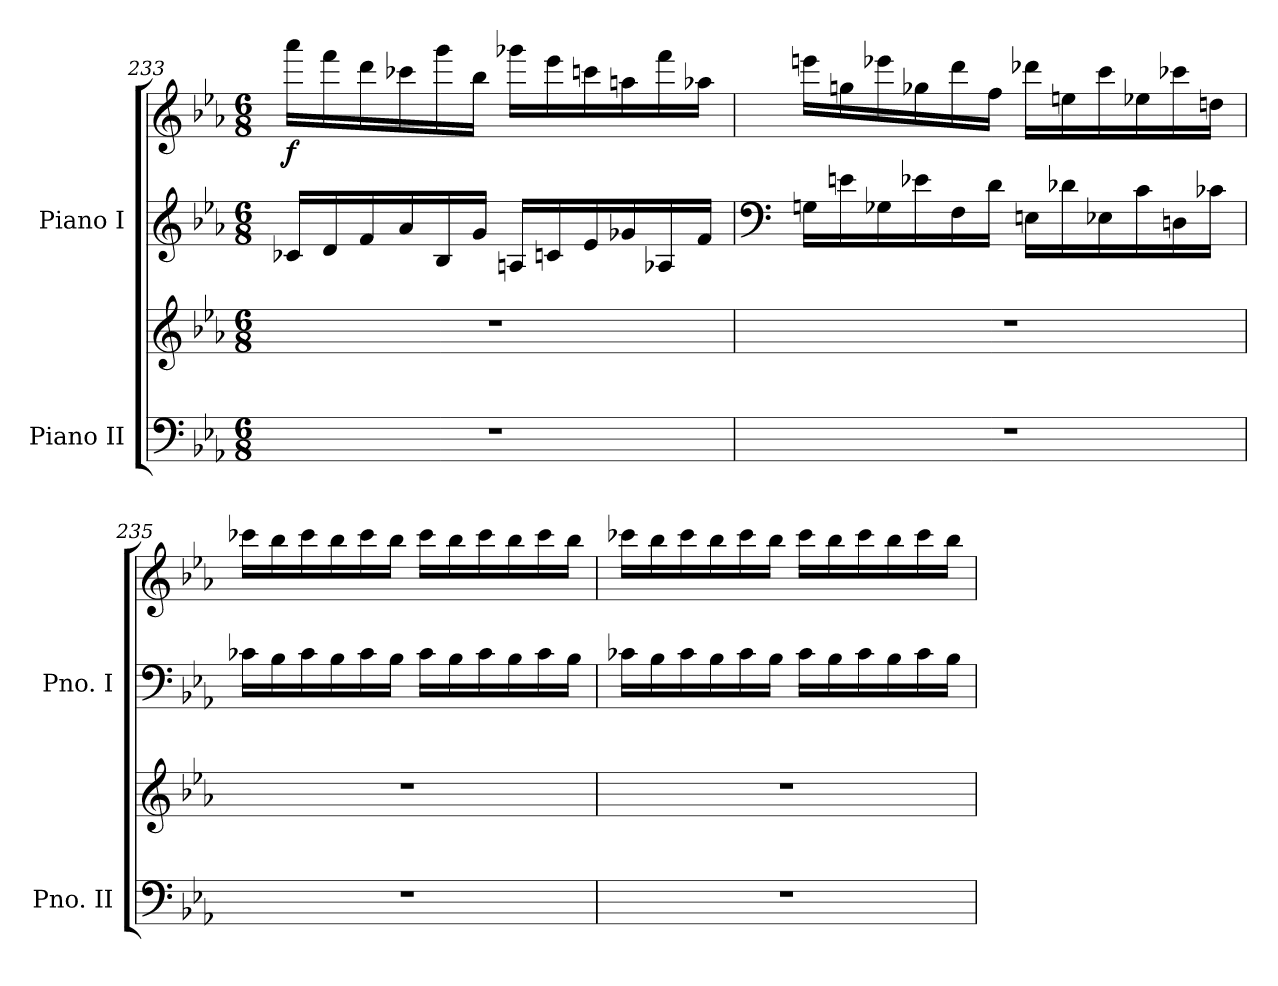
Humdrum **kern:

**kern	**kern	**kern	**kern	**dynam
*part2	*part2	*part1	*part1	*part1
*staff4	*staff3	*staff2	*staff1	*staff1/2
*I"Piano II	*	*I"Piano I	*	*
*I'Pno. II	*	*I'Pno. I	*	*
*clefF4	*clefG2	*clefG2	*clefG2	*
*k[b-e-a-]	*k[b-e-a-]	*k[b-e-a-]	*k[b-e-a-]	*
*M6/8	*M6/8	*M6/8	*M6/8	*
=233	=233	=233	=233	=233
!	!	!	!	!LO:DY:b
2.r	2.r	16c-X/LL	16aaa-\LL	f
.	.	16d/	16fff\	.
.	.	16f/	16ddd\	.
.	.	16a-/	16ccc-X\	.
.	.	16B-/	16ggg\	.
.	.	16g/JJ	16bb-\JJ	.
.	.	16An/LL	16ggg-X\LL	.
.	.	16cn/	16eee-\	.
.	.	16e-/	16cccn\	.
.	.	16g-X/	16aan\	.
.	.	16A-X/	16fff\	.
.	.	16f/JJ	16aa-X\JJ	.
=234	=234	=234	=234	=234
*	*	*clefF4	*	*
2.r	2.r	16Gn\LL	16eeen\LL	.
.	.	16en\	16ggn\	.
.	.	16G-X\	16eee-X\	.
.	.	16e-X\	16gg-X\	.
.	.	16F\	16ddd\	.
.	.	16d\JJ	16ff\JJ	.
.	.	16En\LL	16ddd-X\LL	.
.	.	16d-X\	16een\	.
.	.	16E-X\	16ccc\	.
.	.	16c\	16ee-X\	.
.	.	16Dn\	16ccc-X\	.
.	.	16c-X\JJ	16ddn\JJ	.
=235	=235	=235	=235	=235
2.r	2.r	16c-X\LL	16ccc-X\LL	.
.	.	16B-\	16bb-\	.
.	.	16c-\	16ccc-\	.
.	.	16B-\	16bb-\	.
.	.	16c-\	16ccc-\	.
.	.	16B-\JJ	16bb-\JJ	.
.	.	16c-\LL	16ccc-\LL	.
.	.	16B-\	16bb-\	.
.	.	16c-\	16ccc-\	.
.	.	16B-\	16bb-\	.
.	.	16c-\	16ccc-\	.
.	.	16B-\JJ	16bb-\JJ	.
!!LO:PB:g=z
=236	=236	=236	=236	=236
2.r	2.r	16c-X\LL	16ccc-X\LL	.
.	.	16B-\	16bb-\	.
.	.	16c-\	16ccc-\	.
.	.	16B-\	16bb-\	.
.	.	16c-\	16ccc-\	.
.	.	16B-\JJ	16bb-\JJ	.
.	.	16c-\LL	16ccc-\LL	.
.	.	16B-\	16bb-\	.
.	.	16c-\	16ccc-\	.
.	.	16B-\	16bb-\	.
.	.	16c-\	16ccc-\	.
.	.	16B-\JJ	16bb-\JJ	.
=	=	=	=	=
*-	*-	*-	*-	*-
